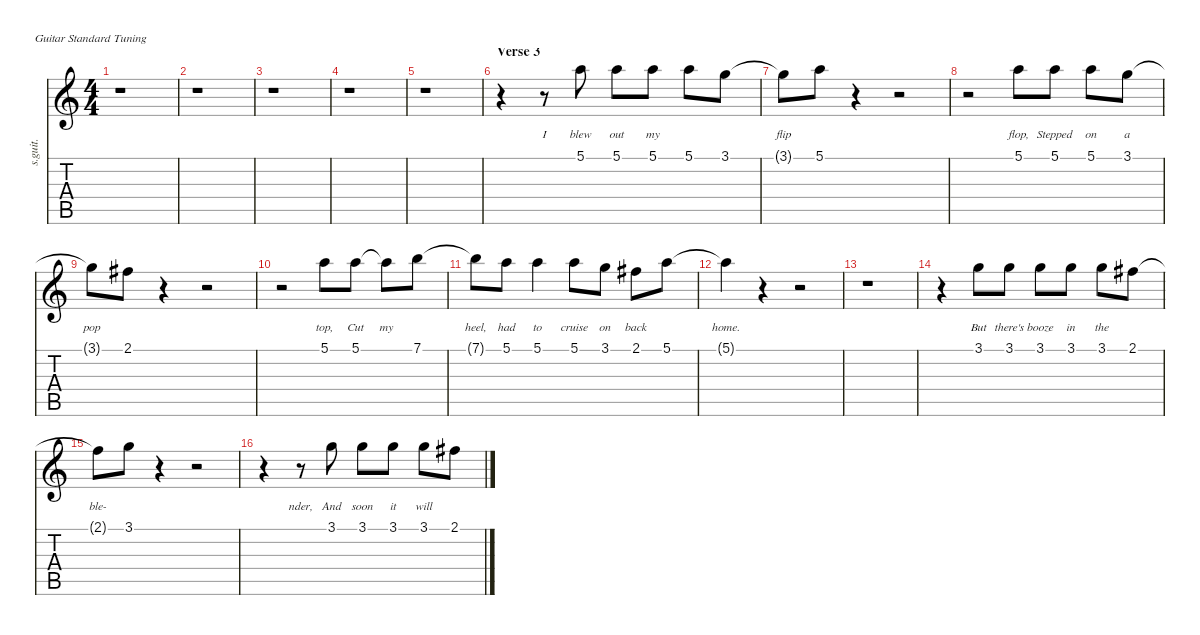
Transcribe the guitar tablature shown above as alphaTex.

\defaultSystemsLayout 4
\hideDynamics
\bracketExtendMode nobrackets
\track ("Vocals" "s.guit.") {instrument voiceoohs}
\staff {score tabs}
\tuning (E4 B3 G3 D3 A2 E2)
\displaytranspose 12
\ts (4 4)
\tempo (120 hide)
\clef g2
\ks c
r.1{dy mf} |
r.1 |
r.1 |
r.1 |
r.1 |
\section ("" "Verse 3")
r.4 r.8{lyrics "I"} 5.1.8{lyrics "blew"} 5.1.8{lyrics "out"} 5.1.8{lyrics "my"} 5.1.8 3.1.8 |
3.1{t}.8{lyrics "flip"} 5.1.8 r.4 r.2 |
r.2 5.1.8{lyrics "flop,"} 5.1.8{lyrics "Stepped"} 5.1.8{lyrics "on"} 3.1.8{lyrics "a"} |
3.1{t}.8{lyrics "pop"} 2.1{acc #}.8 r.4 r.2 |
r.2 5.1.8{lyrics "top,"} 5.1.8{lyrics "Cut"} 5.1{t}.8{lyrics "my"} 7.1.8 |
7.1{t}.8{lyrics "heel,"} 5.1.8{lyrics "had"} 5.1.4{lyrics "to"} 5.1.8{lyrics "cruise"} 3.1.8{lyrics "on"} 2.1{acc #}.8{lyrics "back"} 5.1.8 |
5.1{t}.4{lyrics "home."} r.4 r.2 |
r.1 |
r.4 3.1.8{lyrics "But"} 3.1.8{lyrics "there's"} 3.1.8{lyrics "booze"} 3.1.8{lyrics "in"} 3.1.8{lyrics "the"} 2.1{acc #}.8 |
2.1{t acc #}.8{lyrics "ble-"} 3.1.8 r.4 r.2 |
r.4 r.8{lyrics "nder,"} 3.1.8{lyrics "And"} 3.1.8{lyrics "soon"} 3.1.8{lyrics "it"} 3.1.8{lyrics "will"} 2.1{acc #}.8
